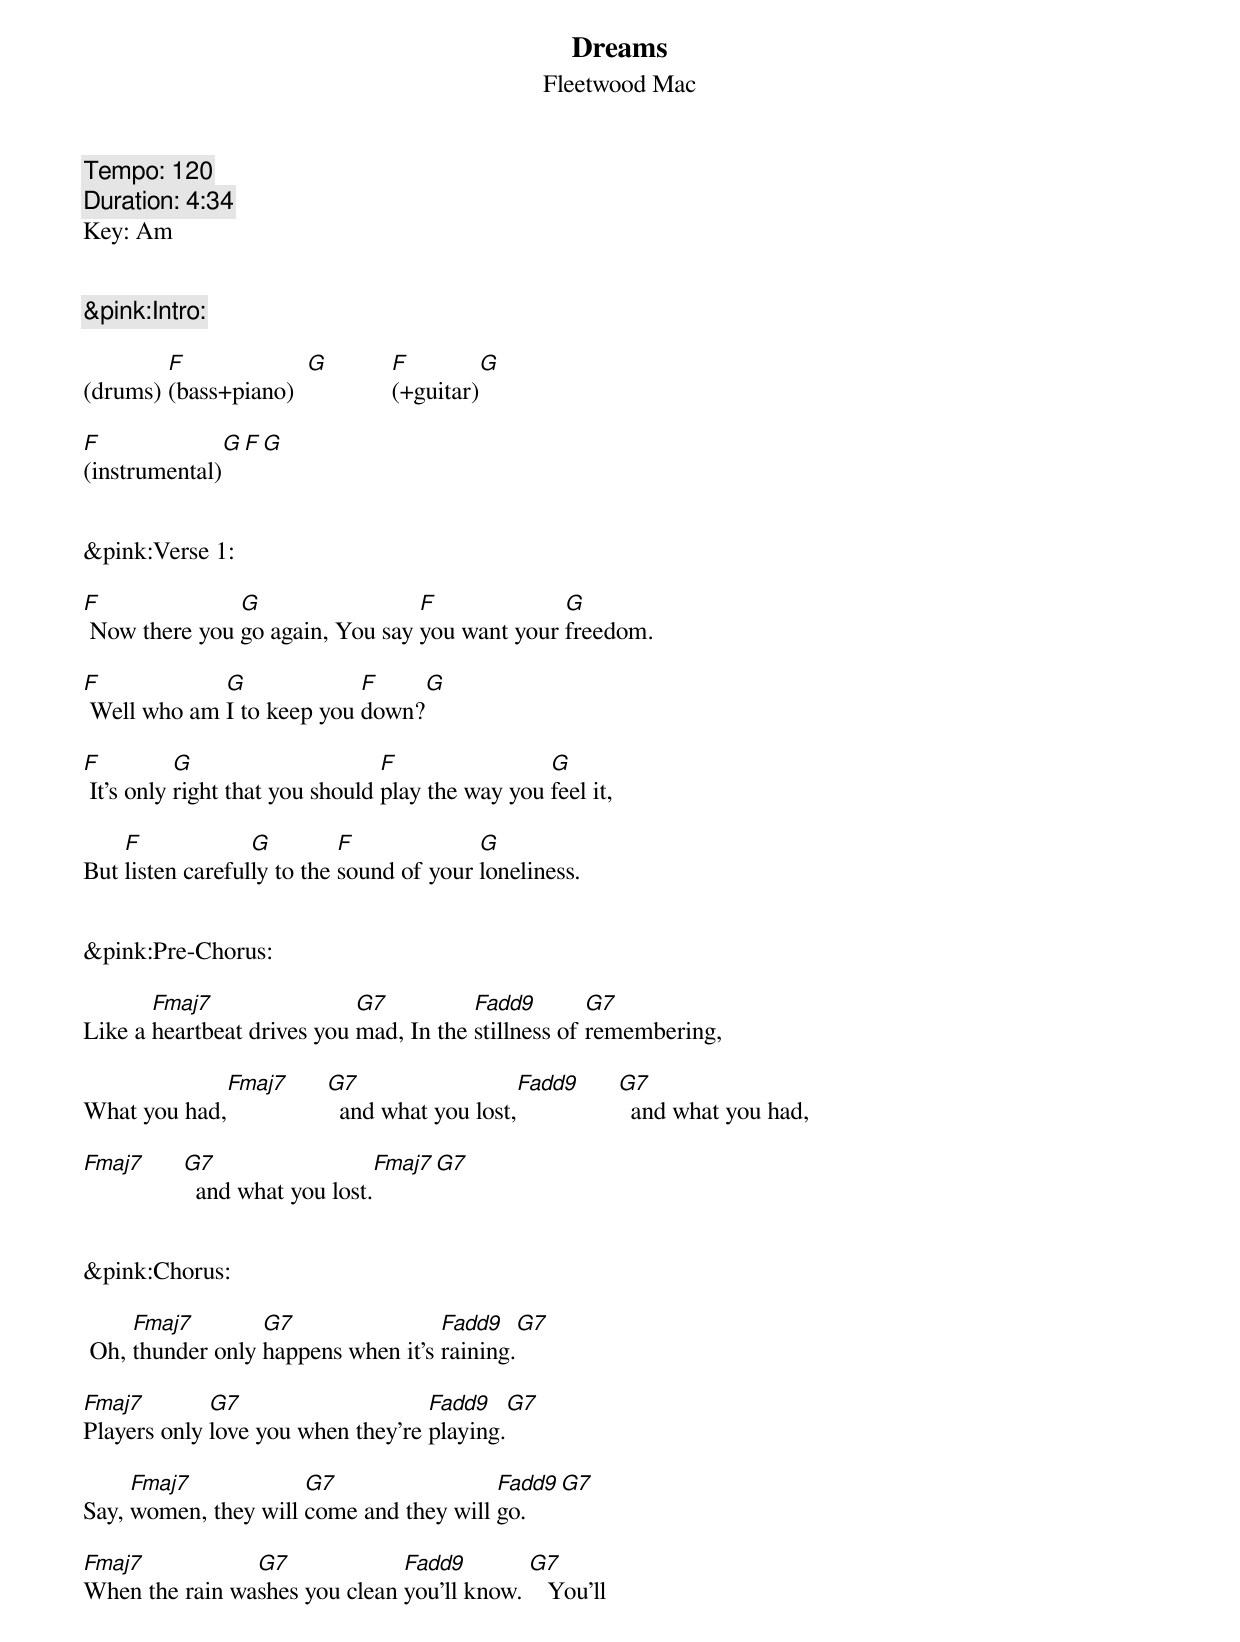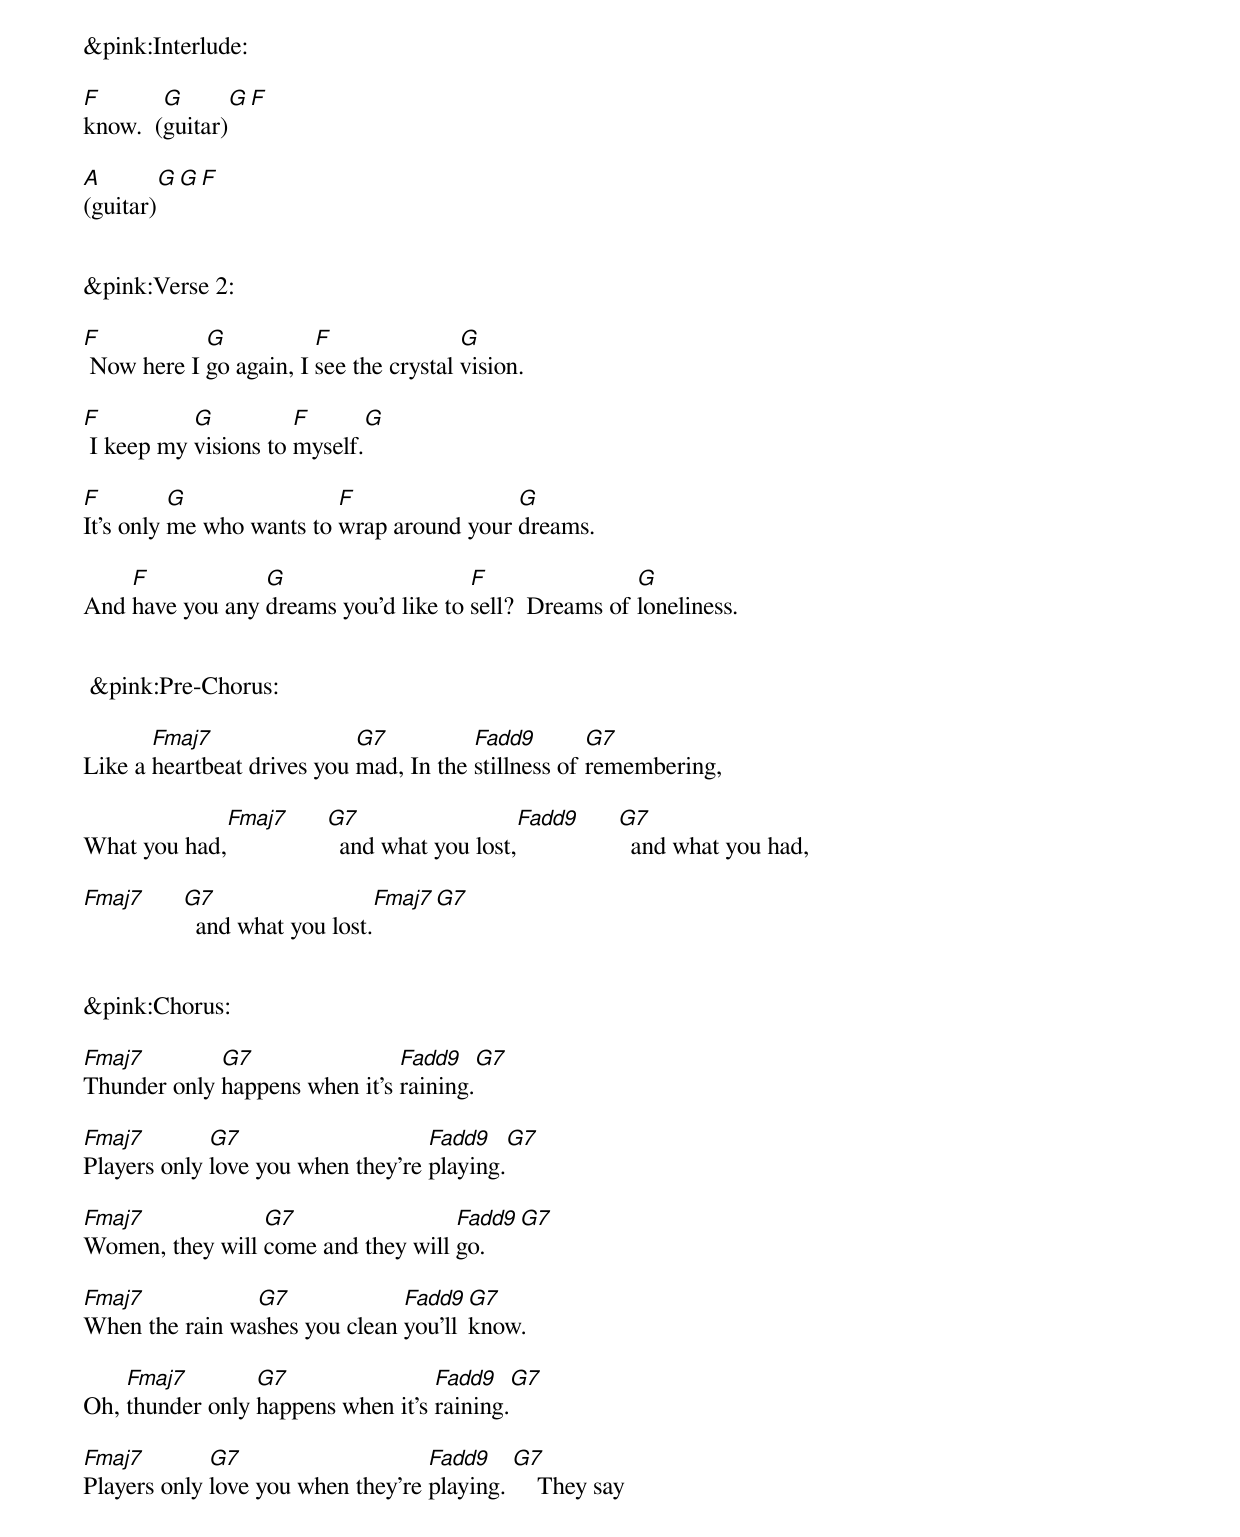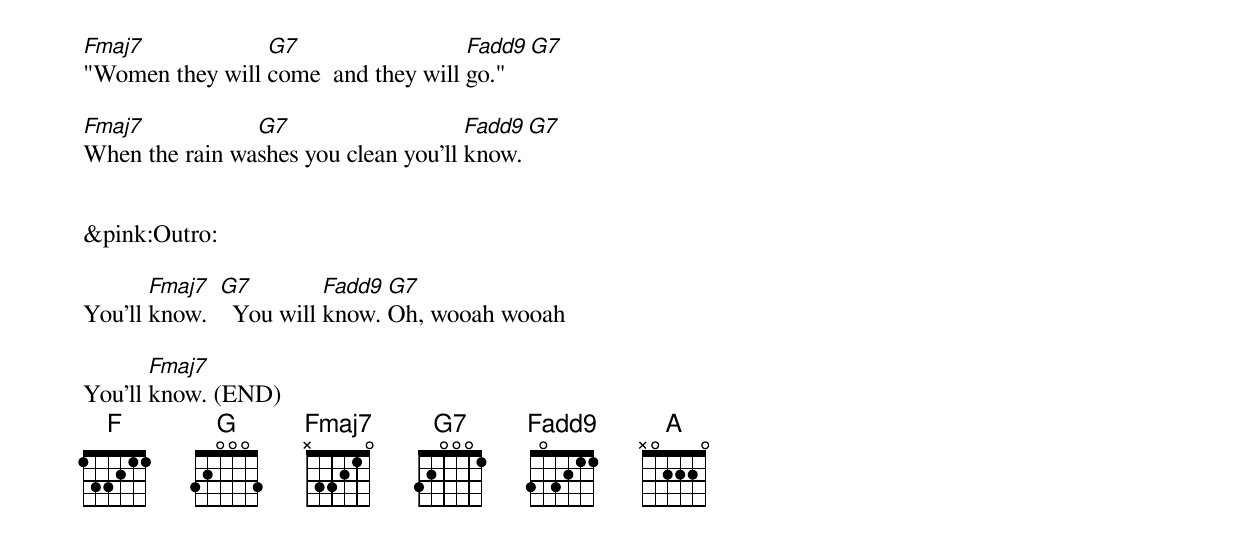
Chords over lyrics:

Dreams
Fleetwood Mac
Tempo: 120
Duration: 4:34
Key: Am


&pink:Intro:

        F             G         F         G
(drums) (bass+piano)            (+guitar)

F             G         F         G
(instrumental)


&pink:Verse 1:

F              G                 F             G
 Now there you go again, You say you want your freedom.

F            G             F     G
 Well who am I to keep you down?

F          G                     F                G
 It's only right that you should play the way you feel it,

    F             G         F             G
But listen carefully to the sound of your loneliness.


&pink:Pre-Chorus:

       Fmaj7                G7          Fadd9        G7
Like a heartbeat drives you mad, In the stillness of remembering,

             Fmaj7 G7                  Fadd9 G7
What you had,        and what you lost,        and what you had,

Fmaj7 G7                  Fmaj7    G7
        and what you lost.


&pink:Chorus:

     Fmaj7        G7                Fadd9    G7
 Oh, thunder only happens when it's raining.

Fmaj7        G7                    Fadd9    G7
Players only love you when they're playing.

     Fmaj7            G7                 Fadd9  G7
Say, women, they will come and they will go.

Fmaj7           G7             Fadd9        G7
When the rain washes you clean you'll know.    You'll


&pink:Interlude:

F       G       G    F
know.  (guitar)

A       G       G    F
(guitar)


&pink:Verse 2:

F           G           F               G
 Now here I go again, I see the crystal vision.

F          G          F       G
 I keep my visions to myself.

F         G               F                G
It's only me who wants to wrap around your dreams.

    F            G                    F                G
And have you any dreams you'd like to sell?  Dreams of loneliness.


 &pink:Pre-Chorus:

       Fmaj7                G7          Fadd9        G7
Like a heartbeat drives you mad, In the stillness of remembering,

             Fmaj7 G7                  Fadd9 G7
What you had,        and what you lost,        and what you had,

Fmaj7 G7                  Fmaj7    G7
        and what you lost.


&pink:Chorus:

Fmaj7        G7                Fadd9    G7
Thunder only happens when it's raining.

Fmaj7        G7                    Fadd9    G7
Players only love you when they're playing.

Fmaj7            G7                 Fadd9  G7
Women, they will come and they will go.

Fmaj7           G7             Fadd9  G7
When the rain washes you clean you'll know.

    Fmaj7        G7                Fadd9   G7
Oh, thunder only happens when it's raining.

Fmaj7        G7                    Fadd9    G7
Players only love you when they're playing.     They say

Fmaj7            G7                  Fadd9  G7
"Women they will come  and they will go."

Fmaj7           G7                    Fadd9  G7
When the rain washes you clean you'll know.


&pink:Outro:

       Fmaj7  G7         Fadd9 G7
You'll know.    You will know. Oh, wooah wooah

       Fmaj7
You'll know. (END)
